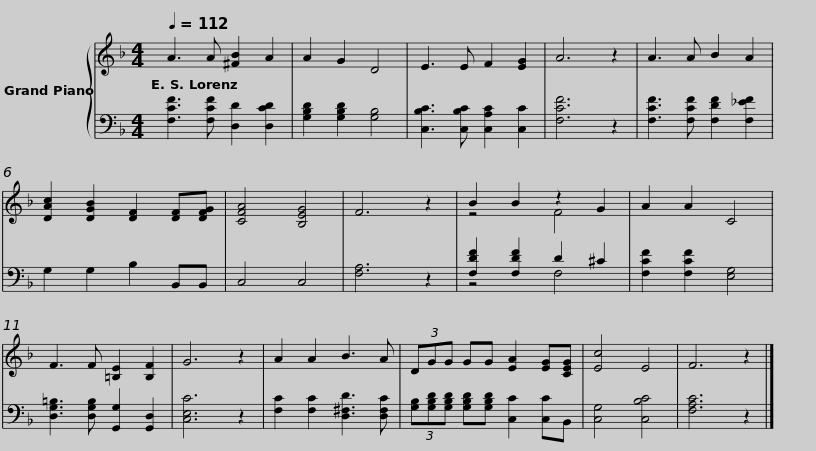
X:1
%%score { ( 1 3 ) | ( 2 4 ) }
L:1/8
Q:1/4=112
M:4/4
I:linebreak $
K:F
V:1 treble
V:3 treble
V:2 bass
V:4 bass
V:1
 A3 A [^FB]2 A2 | A2 G2 D4 | E3 E F2 [EG]2 | A6 z2 | A3 A B2 A2 | %5
 [DAc]2 [DGB]2 [DF]2 [DF][DFG] | [CFA]4 [B,EG]4 | F6 z2 |$ B2 B2 z2 G2 | A2 A2 C4 | %10
 F3 F [=B,E]2 [B,F]2 | G6 z2 | A2 A2 B3 A | (3DGG GG [EA]2 [EG][CEG] | [Ec]4 E4 | %15
 F6 z2 |] %16
V:2
 [F,CF]3 [F,CF] [D,D]2 [D,CD]2 | [G,B,D]2 [G,B,D]2 [G,B,]4 | [C,B,C]3 [C,B,C] [C,A,C]2 [C,C]2 | [F,CF]6 z2 | [F,CF]3 [F,CF] [F,DF]2 [F,_EF]2 | %5
 G,2 G,2 B,2 B,,B,, | C,4 C,4 | [F,A,]6 z2 |$ [F,DF]2 [F,DF]2 D2 ^C2 | [F,CF]2 [F,CF]2 [E,G,]4 | %10
 [D,G,=B,]3 [D,G,B,] [G,,G,]2 [G,,D,]2 | [C,E,C]6 z2 | [F,C]2 [F,C]2 [D,^F,D]3 [D,F,C] | (3[G,B,][G,B,D][G,B,D] [G,B,D][G,B,D] [C,C]2 [C,C]B,, | [C,G,]4 [C,B,C]4 | %15
 [F,A,C]6 z2 |] %16
V:3
 x8 | x8 | x8 | x8 | x8 | %5
 x8 | x8 | x8 |$ z4 F4 | x8 | %10
 x8 | x8 | x8 | x8 | x8 | %15
 x8 |] %16
V:4
 x8 | x8 | x8 | x8 | x8 | %5
 x8 | x8 | x8 |$ z4 F,4 | x8 | %10
 x8 | x8 | x8 | x8 | x8 | %15
 x8 |] %16
